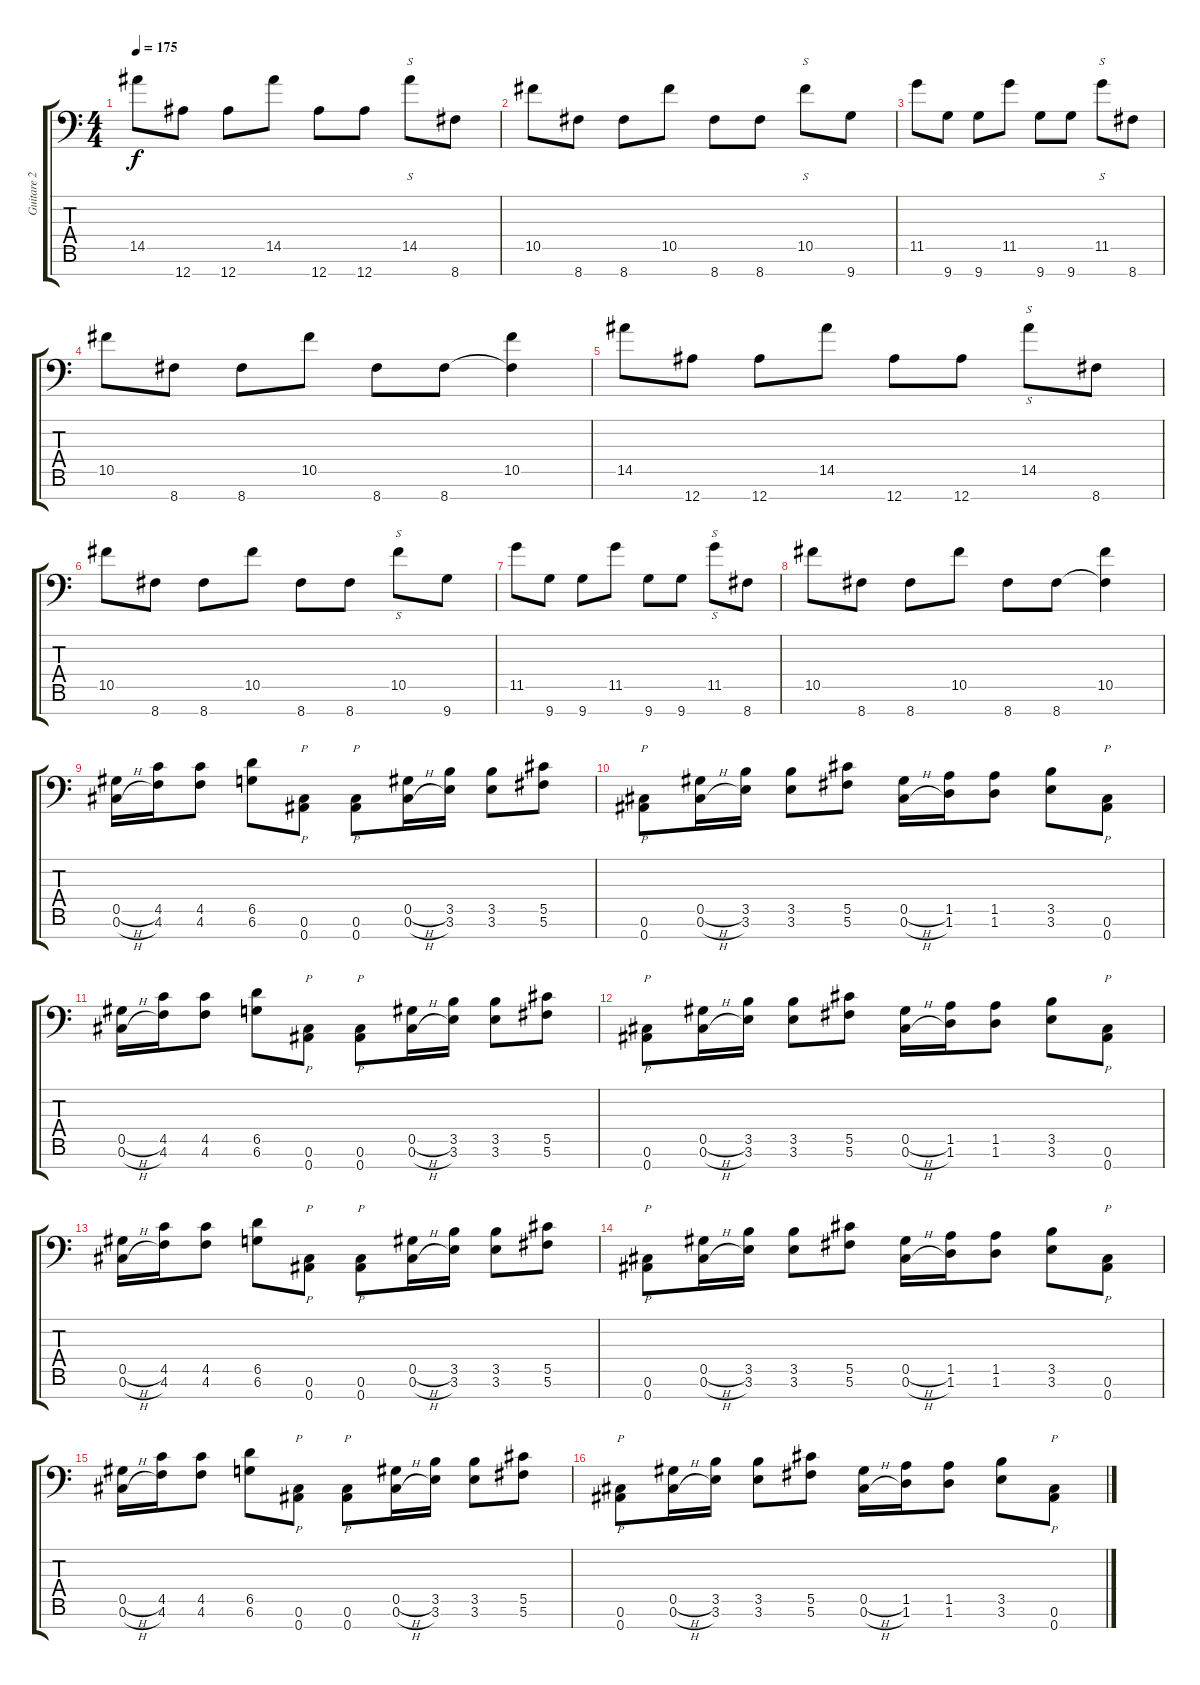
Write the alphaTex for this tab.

\track ("Guitare 2" "Guitare 2") {instrument distortionguitar}
\staff {score tabs}
\tuning (Eb4 Bb3 Gb3 Db3 Ab2 Db2 Bb1) {hide}
\ts (4 4)
\tempo 175
\clef f4
\ks c
14.5.8{dy f} 12.7.8 12.7.8 14.5.8 12.7.8 12.7.8 14.5.8{s} 8.7.8 |
10.5.8 8.7.8 8.7.8 10.5.8 8.7.8 8.7.8 10.5.8{s} 9.7.8 |
11.5.8 9.7.8 9.7.8 11.5.8 9.7.8 9.7.8 11.5.8{s} 8.7.8 |
10.5.8 8.7.8 8.7.8 10.5.8 8.7.8 8.7.8 (10.5 8.7{t}).4 |
14.5.8 12.7.8 12.7.8 14.5.8 12.7.8 12.7.8 14.5.8{s} 8.7.8 |
10.5.8 8.7.8 8.7.8 10.5.8 8.7.8 8.7.8 10.5.8{s} 9.7.8 |
11.5.8 9.7.8 9.7.8 11.5.8 9.7.8 9.7.8 11.5.8{s} 8.7.8 |
10.5.8 8.7.8 8.7.8 10.5.8 8.7.8 8.7.8 (10.5 8.7{t}).4 |
(0.5{h} 0.6{h}).16 (4.5 4.6).16 (4.5 4.6).8 (6.5 6.6).8 (0.6 0.7).8{p} (0.6 0.7).8{p} (0.5{h} 0.6{h}).16 (3.5 3.6).16 (3.5 3.6).8 (5.5 5.6).8 |
(0.6 0.7).8{p} (0.5{h} 0.6{h}).16 (3.5 3.6).16 (3.5 3.6).8 (5.5 5.6).8 (0.5{h} 0.6{h}).16 (1.5 1.6).16 (1.5 1.6).8 (3.5 3.6).8 (0.6 0.7).8{p} |
(0.5{h} 0.6{h}).16 (4.5 4.6).16 (4.5 4.6).8 (6.5 6.6).8 (0.6 0.7).8{p} (0.6 0.7).8{p} (0.5{h} 0.6{h}).16 (3.5 3.6).16 (3.5 3.6).8 (5.5 5.6).8 |
(0.6 0.7).8{p} (0.5{h} 0.6{h}).16 (3.5 3.6).16 (3.5 3.6).8 (5.5 5.6).8 (0.5{h} 0.6{h}).16 (1.5 1.6).16 (1.5 1.6).8 (3.5 3.6).8 (0.6 0.7).8{p} |
(0.5{h} 0.6{h}).16 (4.5 4.6).16 (4.5 4.6).8 (6.5 6.6).8 (0.6 0.7).8{p} (0.6 0.7).8{p} (0.5{h} 0.6{h}).16 (3.5 3.6).16 (3.5 3.6).8 (5.5 5.6).8 |
(0.6 0.7).8{p} (0.5{h} 0.6{h}).16 (3.5 3.6).16 (3.5 3.6).8 (5.5 5.6).8 (0.5{h} 0.6{h}).16 (1.5 1.6).16 (1.5 1.6).8 (3.5 3.6).8 (0.6 0.7).8{p} |
(0.5{h} 0.6{h}).16 (4.5 4.6).16 (4.5 4.6).8 (6.5 6.6).8 (0.6 0.7).8{p} (0.6 0.7).8{p} (0.5{h} 0.6{h}).16 (3.5 3.6).16 (3.5 3.6).8 (5.5 5.6).8 |
(0.6 0.7).8{p} (0.5{h} 0.6{h}).16 (3.5 3.6).16 (3.5 3.6).8 (5.5 5.6).8 (0.5{h} 0.6{h}).16 (1.5 1.6).16 (1.5 1.6).8 (3.5 3.6).8 (0.6 0.7).8{p}
